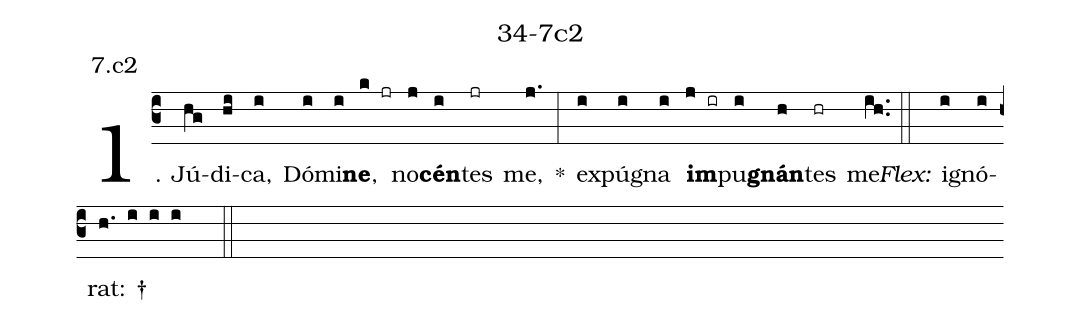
name: 34-7c2;
annotation: 7.c2;
%%
(c3)1. Jú(hg)di(hi)ca,(i) Dó(i)mi(i)<b>ne</b>,(k jr) no(j)<b>cén</b>(i)tes(jr) me,(j.) *(:) ex(i)pú(i)gna(i) <b>im</b>(j ir)pu(i)<b>gnán</b>(h)tes(hr) me.(ih..) (::)
<i>Flex:</i>()  i(i)gnó(i)rat: †(h. i i i  ::)
